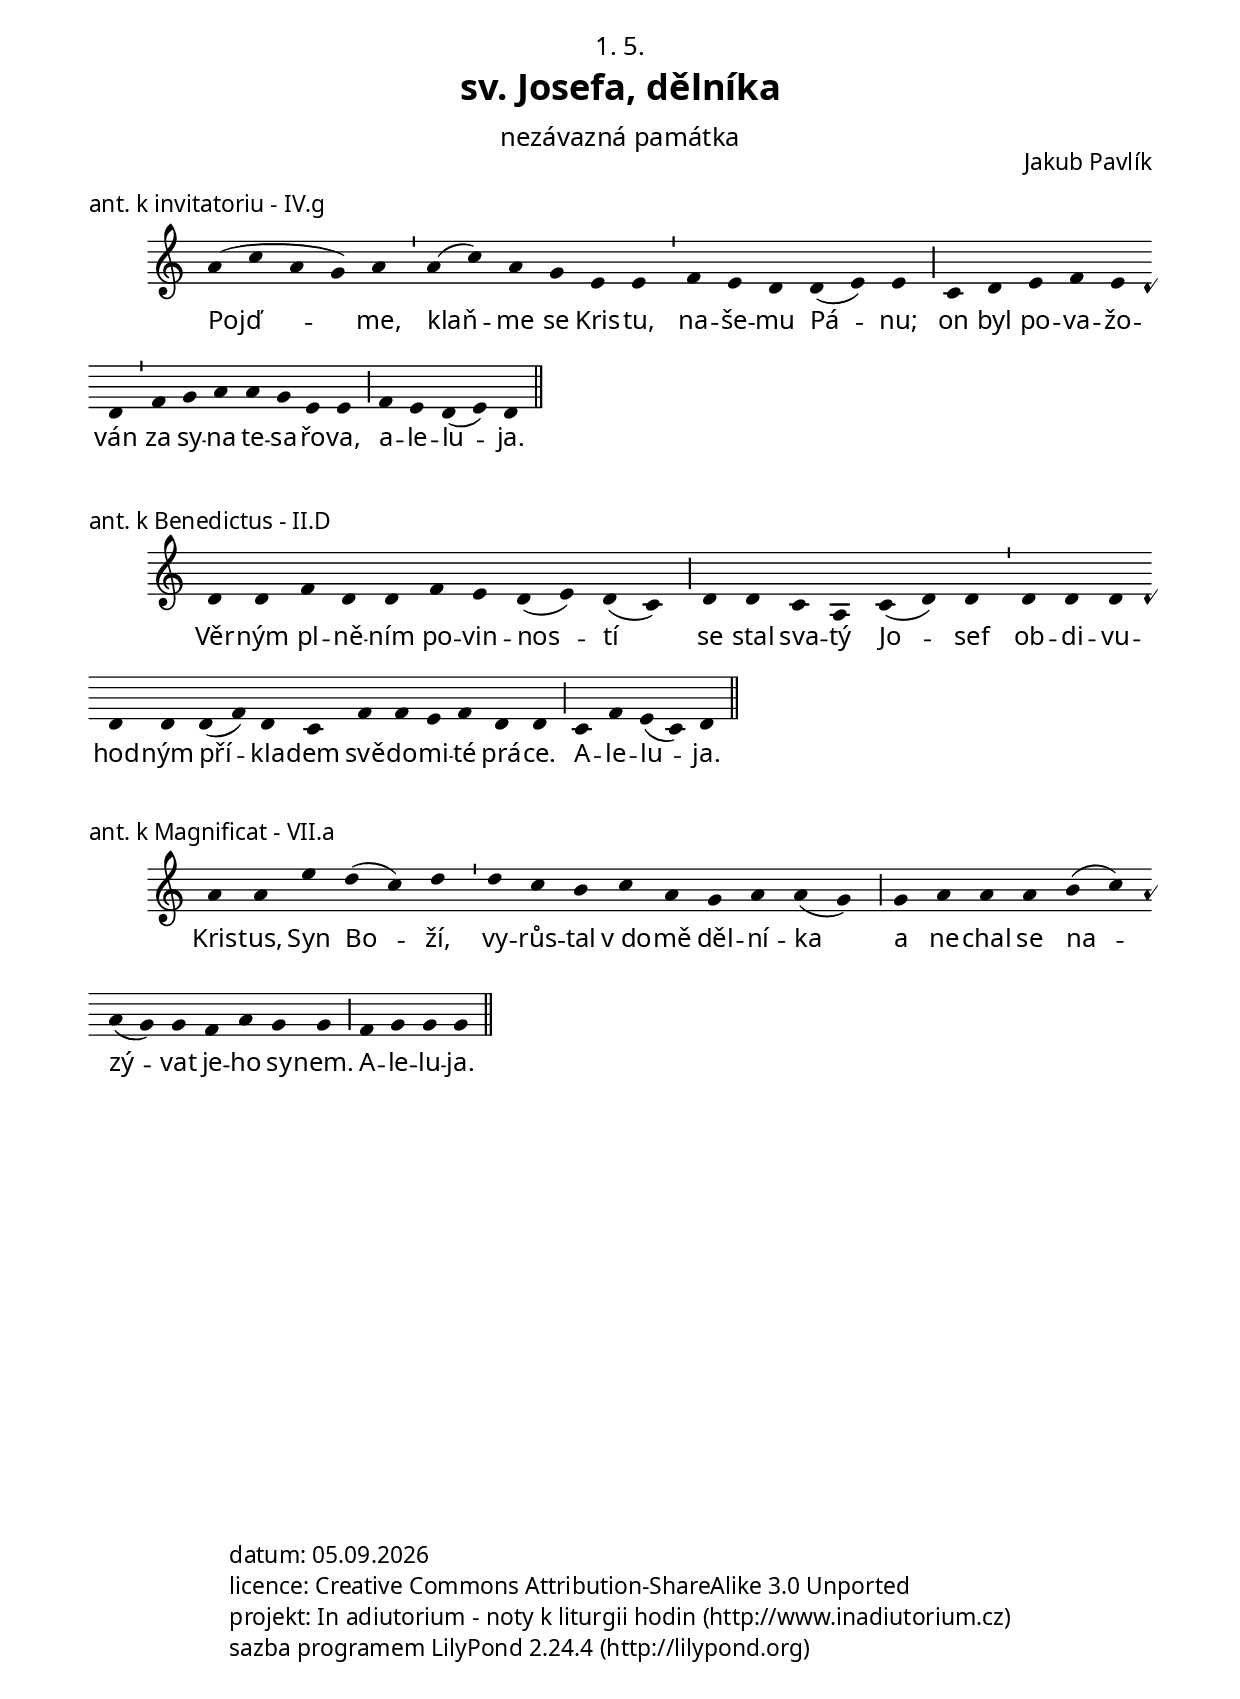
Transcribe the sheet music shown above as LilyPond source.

\version "2.19.16"

\include "../spolecne.ly"

\header {
  title = \markup\titleSvatek
            "sv. Josefa, dělníka"
            "nezávazná památka"
            "1. 5."
  composer = "Jakub Pavlík"
}

\score {
  \relative c'' {
    \choralniRezim
    a4( c a g) a \barMin
    a( c) a g e e \barMin
    f e d d( e) e \barMaior
    c d e f e d \barMin
    f g a a g e e \barMaior
    f e d( e) d \barFinalis
  }
  \addlyrics {
    Pojď -- me,
    klaň -- me se Kris -- tu,
    na -- še -- mu Pá -- nu;
    on byl po -- va -- žo -- ván
    za sy -- na te -- sa -- řo -- va,
    a -- le -- lu -- ja.
  }
  \header {
    quid = "ant. k invitatoriu"
    modus = "IV"
    differentia = "g"
    psalmus = ""
    placet = "překlep ve finále; celkově bída"
    id = "invit"
    piece = \markup {\sestavTitulekBezZalmu}
  }
}

\score {
  \relative c' {
    \choralniRezim
    d4 d f d d f e d( e) d( c) \barMaior
    d d c a c( d) d \barMin
    d d d d d d( f) d c f f e f d d \barMaior
    c f e( c) d \barFinalis
  }
  \addlyrics {
    Věr -- ným pl -- ně -- ním po -- vin -- nos -- tí
    se stal sva -- tý Jo -- sef
    ob -- di -- vu -- hod -- ným pří -- kla -- dem
    svě -- do -- mi -- té prá -- ce.
    A -- le -- lu -- ja.
  }
  \header {
    quid = "ant. k Benedictus"
    modus = "II"
    differentia = "D"
    psalmus = ""
    placet = "zcela nezpěvná"
    id = "aben"
    piece = \markup {\sestavTitulekBezZalmu}
  }
}

\score {
  \relative c'' {
    \choralniRezim
    a4 a e' d( c) d \barMin
    d c b c a g a a( g) \barMaior
    g a a a b( c) a( g) g
    f a g g \barMaior
    f g g g \barFinalis
  }
  \addlyrics {
    Kris -- tus, Syn Bo -- ží,
    vy -- růs -- tal v_do -- mě děl -- ní -- ka
    a ne -- chal se na -- zý -- vat
    je -- ho sy -- nem.
    A -- le -- lu -- ja.
  }
  \header {
    quid = "ant. k Magnificat"
    modus = "VII"
    differentia = "a"
    psalmus = ""
    placet = "bída"
    id = "amag"
    piece = \markup {\sestavTitulekBezZalmu}
  }
}